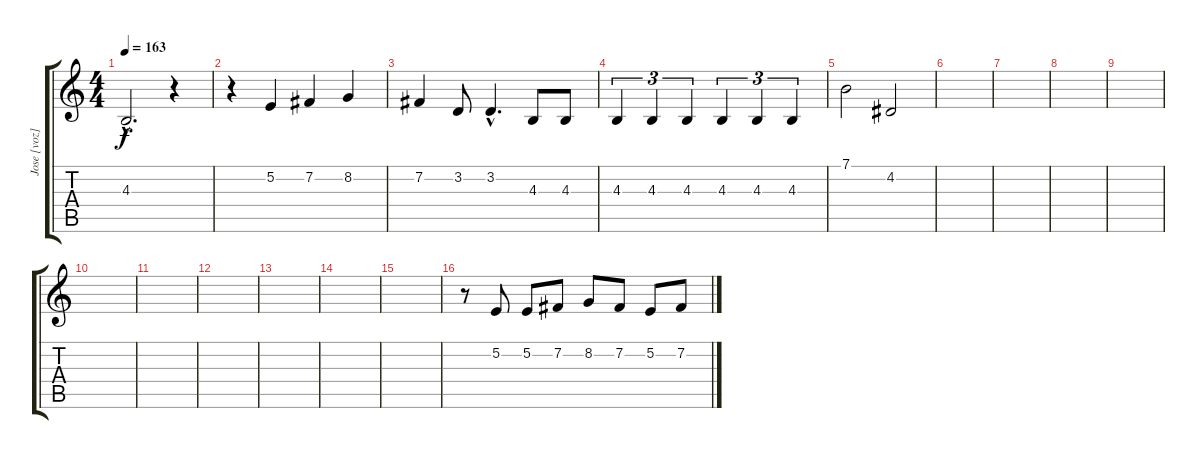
\track ("Jose [voz]" "Jose [voz]") {instrument pad7halo}
\staff {score tabs}
\tuning (E4 B3 G3 D3 A2 E2) {hide}
\ts (4 4)
\tempo 163
\clef g2
\ks c
4.3{hac}.2{d dy f} r.4 |
r.4 5.2.4 7.2.4 8.2.4 |
7.2.4 3.2.8 3.2{hac}.4{d} 4.3.8 4.3.8 |
4.3.4{tu (3 2)} 4.3.4{tu (3 2)} 4.3.4{tu (3 2)} 4.3.4{tu (3 2)} 4.3.4{tu (3 2)} 4.3.4{tu (3 2)} |
7.1.2 4.2.2 |
|
|
|
|
|
|
|
|
|
|
r.8 5.2.8 5.2.8 7.2.8 8.2.8 7.2.8 5.2.8 7.2.8
